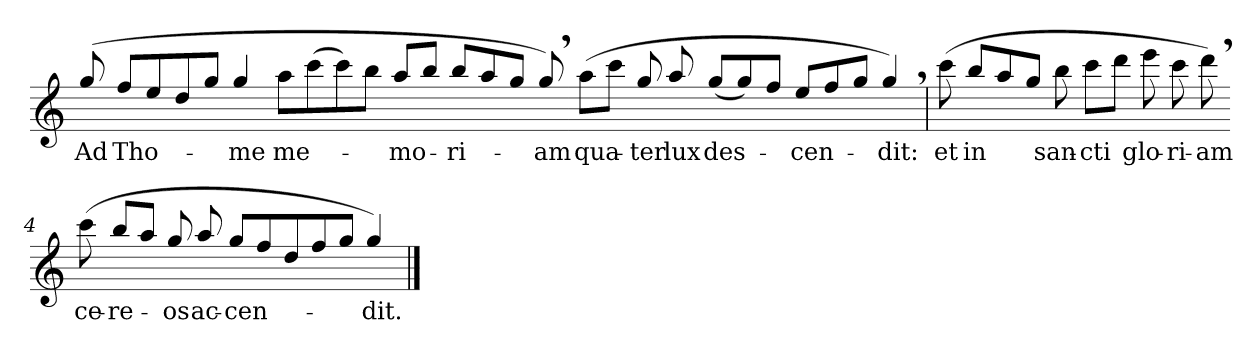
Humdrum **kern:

**kern	**text
*part1	*part1
*staff1	*staff1
*clefG2	*
*ITrd7c12	*
*k[]	*
*C:	*
=1	=1
!	!LO:LY:b
(8g/	Ad
!	!LO:LY:b
8f/L	Tho-
8e/	.
8d/	.
8g/J	.
!	!LO:LY:b
4g/	-me
!	!LO:LY:b
8a\L	me-
(>8cc\	.
8cc\)	.
8b\J	.
!	!LO:LY:b
8a/L	-mo-
8b/J	.
!	!LO:LY:b
8b/L	-ri-
8a/	.
8g/J	.
!	!LO:LY:b
8g,>/)	-am
=2-	=2-
!	!LO:LY:b
(>8a\L	qua-
8cc\J	.
!	!LO:LY:b
8g/	-ter
!	!LO:LY:b
8a/	lux
!	!LO:LY:b
(<8g/L	des-
8g/)	.
8f/J	.
!	!LO:LY:b
8e/L	-cen-
8f/	.
8g/J	.
!	!LO:LY:b
4g,>/)	-dit:
!!LO:LB:g=z
=3	=3
!	!LO:LY:b
(>8cc\	et
!	!LO:LY:b
8b/L	in
8a/	.
8g/J	.
!	!LO:LY:b
8b\	san-
!	!LO:LY:b
8cc\L	-cti
8dd\J	.
!	!LO:LY:b
8ee\	glo-
!	!LO:LY:b
8cc\	-ri-
!	!LO:LY:b
8dd,>\)	-am
=4-	=4-
!	!LO:LY:b
(>8cc\	ce-
!	!LO:LY:b
8b/L	-re-
8a/J	.
!	!LO:LY:b
8g/	-os
!	!LO:LY:b
8a/	ac-
!	!LO:LY:b
8g/L	-cen-
8f/	.
8d/	.
8f/	.
8g/J	.
!	!LO:LY:b
4g/)	-dit.
==	==
*-	*-
